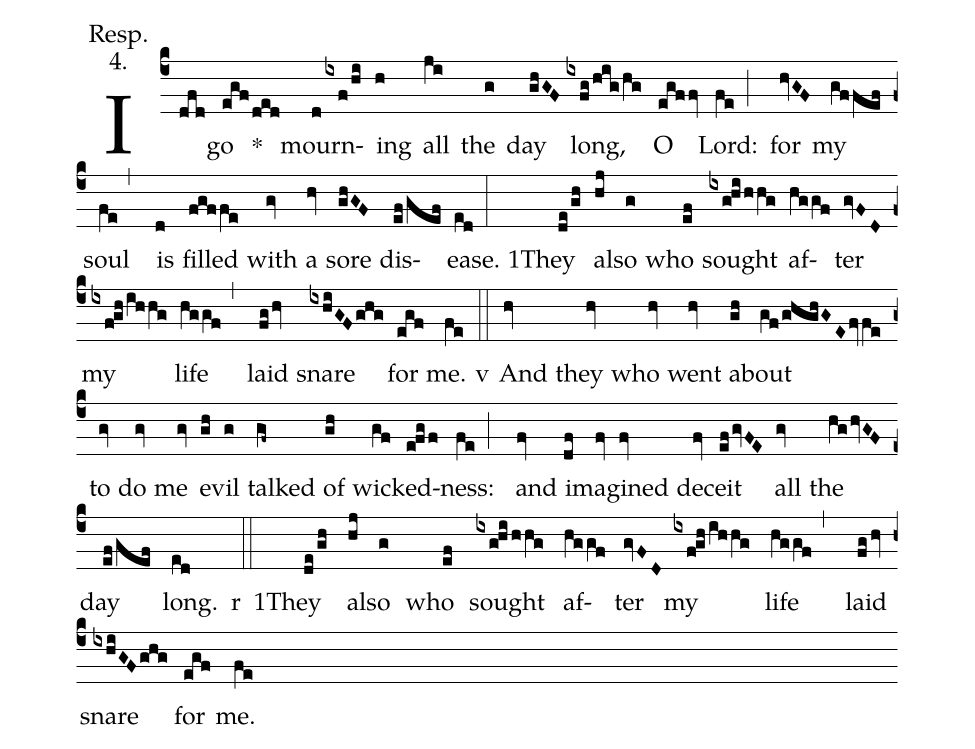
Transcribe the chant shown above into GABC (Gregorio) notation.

annotation: Resp.;
annotation: 4.;
%%
(c4) I(dfd) go(egf/ded) <sp>*</sp>() mourn(dixf/hi)ing(h) all(ji) the(g) day(ghGF) long,(ixfg/hig/hg) O(egffv) Lord:(fe;) for(hvGF) my(gffef) soul(fe,) is(d) filled(fgffe) with(gv) a(hv) sore(ghGF) dis(ef/gef)ease.(ed:) <sp>1</sp>They(de/gh) al(hj)so(g) who(ef) sought(ixghihhg) af(hggf)ter(gvFD) my(ixfghihhg) life(hggf,) laid(fghv) snare(ixhiGFghg) for(egf) me.(fe)

<sp>v</sp>(::) And(hv) they(hv) who(hv) went(hv) a(gh)bout(gf/ghghGEfvfe) to(gv) do(gv) me(gv) e(gh)vil(g) talked(gf~) of(gh) wick(gf)ed(efgf)ness:(fe;) and(fv) im(df)a(fv)gined(fv) de(fv)ceit(efgvFE) all(gv) the(hghvGF) day(ef/gef) long.(ed)

<sp>r</sp>(::) <sp>1</sp>They(de/gh) al(hj)so(g) who(ef) sought(ixghihhg) af(hggf)ter(gvFD) my(ixfghihhg) life(hggf,) laid(fghv) snare(ixhiGFghg) for(egf) me.(fe)
